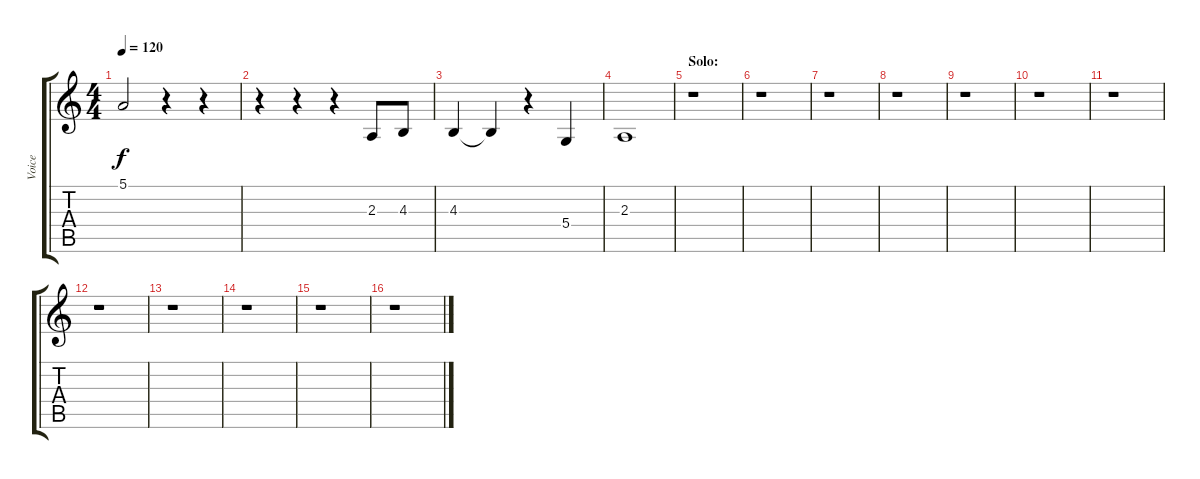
\track ("Voice" "Voice") {instrument cello}
\staff {score tabs}
\tuning (E4 B3 G3 D3 A2 E2) {hide}
\ts (4 4)
\tempo 120
\clef g2
\ks c
5.1{t}.2{dy f} r.4 r.4 |
r.4 r.4 r.4 2.3.8 4.3.8 |
4.3.4 4.3{t}.4 r.4 5.4.4 |
2.3.1 |
\section ("" "Solo:")
r.1 |
r.1 |
r.1 |
r.1 |
r.1 |
r.1 |
r.1 |
r.1 |
r.1 |
r.1 |
r.1 |
r.1
